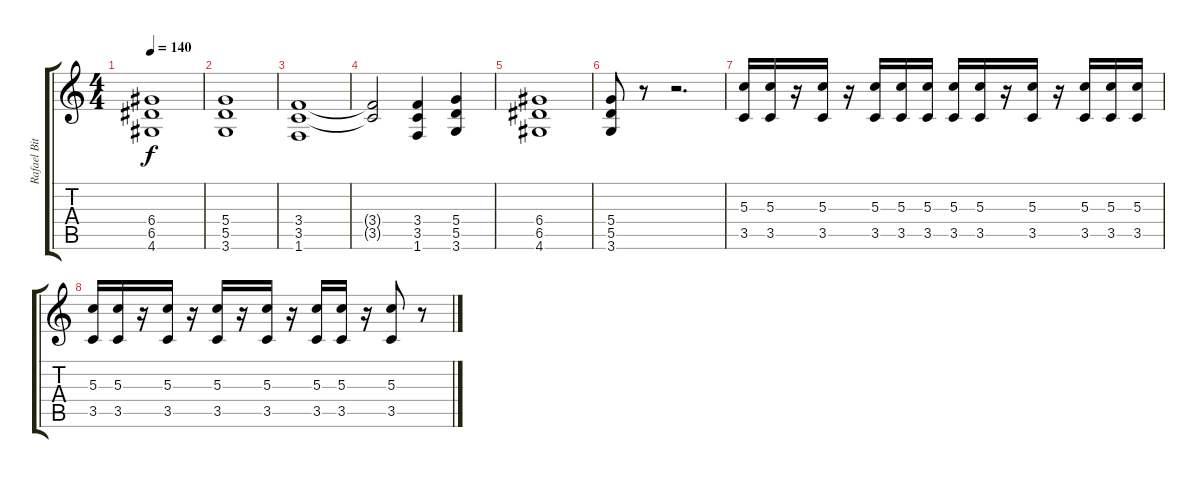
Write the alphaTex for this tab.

\track ("Rafael Bittencourt" "Rafael Bit") {instrument overdrivenguitar}
\staff {score tabs}
\tuning (E4 B3 G3 D3 A2 E2) {hide}
\ts (4 4)
\tempo 140
\clef g2
\ks c
(6.4 6.5 4.6).1{dy f} |
(5.4 5.5 3.6).1 |
(3.4 3.5 1.6).1 |
(3.4{t} 3.5{t}).2 (3.4 3.5 1.6).4 (5.4 5.5 3.6).4 |
(6.4 6.5 4.6).1 |
(5.4 5.5 3.6).8 r.8 r.2{d} |
(5.3 3.5).16 (5.3 3.5).16 r.16 (5.3 3.5).16 r.16 (5.3 3.5).16 (5.3 3.5).16 (5.3 3.5).16 (5.3 3.5).16 (5.3 3.5).16 r.16 (5.3 3.5).16 r.16 (5.3 3.5).16 (5.3 3.5).16 (5.3 3.5).16 |
(5.3 3.5).16 (5.3 3.5).16 r.16 (5.3 3.5).16 r.16 (5.3 3.5).16 r.16 (5.3 3.5).16 r.16 (5.3 3.5).16 (5.3 3.5).16 r.16 (5.3 3.5).8 r.8
